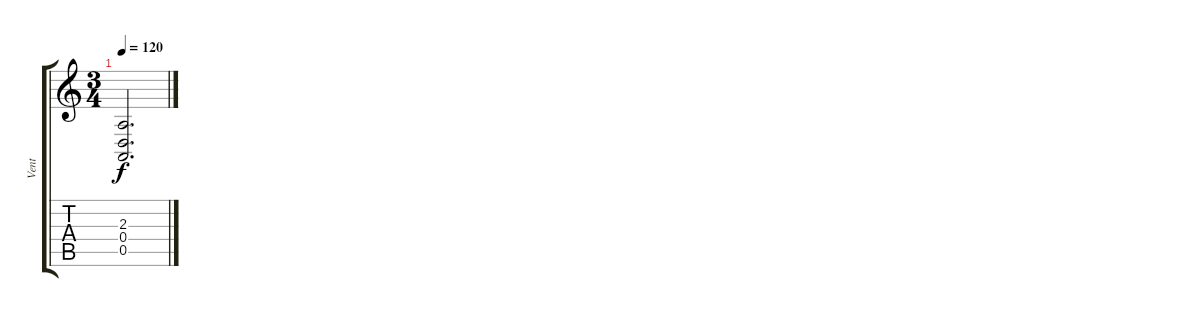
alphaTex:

\track ("Vent" "Vent") {instrument applause}
\staff {score tabs}
\tuning (E4 B3 G3 D3 A2 E2) {hide}
\ts (3 4)
\tempo 120
\clef g2
\ks c
(2.3{t} 0.4{t} 0.5{t}).2{d dy f}
